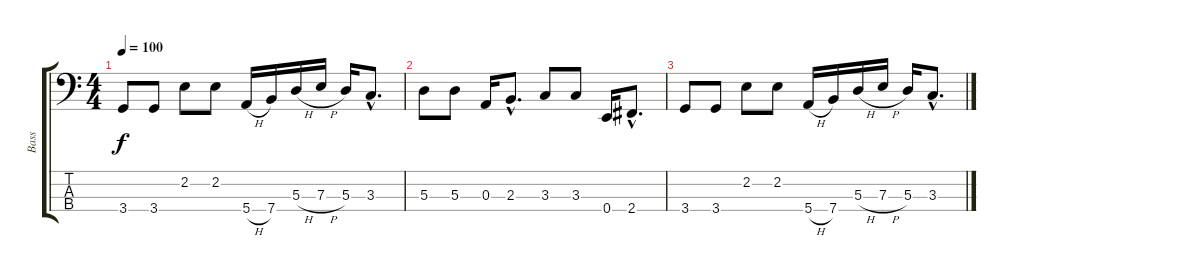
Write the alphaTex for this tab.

\track ("Bass" "Bass") {instrument electricbassfinger}
\staff {score tabs}
\tuning (G2 D2 A1 E1) {hide}
\ts (4 4)
\tempo 100
\clef f4
\ks c
3.4.8{dy f} 3.4.8 2.2.8 2.2.8 5.4{h}.16 7.4.16 5.3{h}.16 7.3{h}.16 5.3.16 3.3{hac}.8{d} |
5.3.8 5.3.8 0.3.16 2.3{hac}.8{d} 3.3.8 3.3.8 0.4.16 2.4{hac}.8{d} |
3.4.8 3.4.8 2.2.8 2.2.8 5.4{h}.16 7.4.16 5.3{h}.16 7.3{h}.16 5.3.16 3.3{hac}.8{d}
